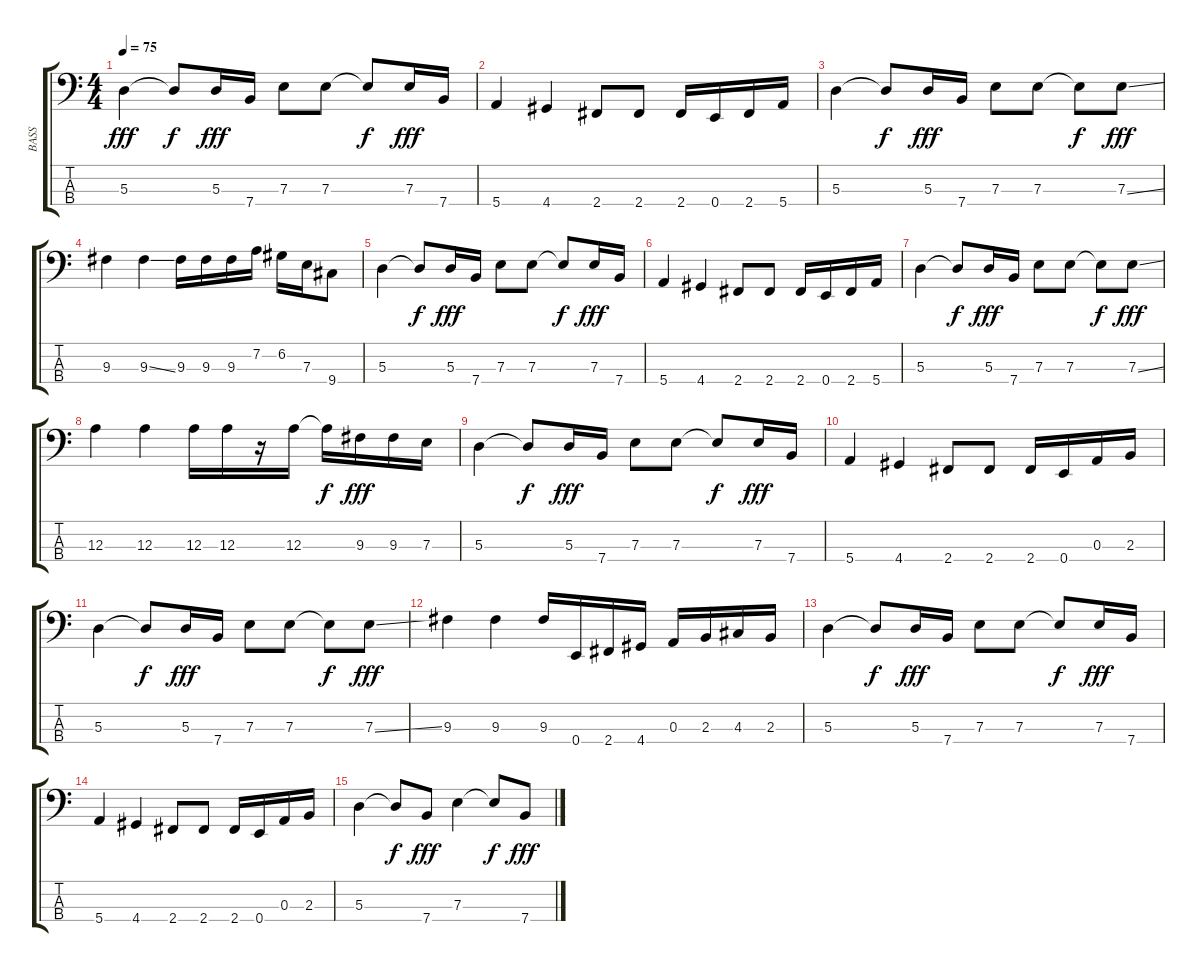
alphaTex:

\track ("BASS" "BASS") {instrument electricbasspick}
\staff {score tabs}
\tuning (G2 D2 A1 E1) {hide}
\ts (4 4)
\tempo 75
\clef f4
\ks c
5.3.4{dy fff} 5.3{t}.8{dy f} 5.3.16{dy fff} 7.4.16 7.3.8 7.3.8 7.3{t}.8{dy f} 7.3.16{dy fff} 7.4.16 |
5.4.4 4.4.4 2.4.8 2.4.8 2.4.16 0.4.16 2.4.16 5.4.16 |
5.3.4 5.3{t}.8{dy f} 5.3.16{dy fff} 7.4.16 7.3.8 7.3.8 7.3{t}.8{dy f} 7.3{ss}.8{dy fff} |
9.3.4 9.3{ss}.4 9.3.16 9.3.16 9.3.16 7.2.16 6.2.16 7.3.16 9.4.8 |
5.3.4 5.3{t}.8{dy f} 5.3.16{dy fff} 7.4.16 7.3.8 7.3.8 7.3{t}.8{dy f} 7.3.16{dy fff} 7.4.16 |
5.4.4 4.4.4 2.4.8 2.4.8 2.4.16 0.4.16 2.4.16 5.4.16 |
5.3.4 5.3{t}.8{dy f} 5.3.16{dy fff} 7.4.16 7.3.8 7.3.8 7.3{t}.8{dy f} 7.3{ss}.8{dy fff} |
12.3.4 12.3.4 12.3.16 12.3.16 r.16 12.3.16 12.3{t}.16{dy f} 9.3.16{dy fff} 9.3.16 7.3.16 |
5.3.4 5.3{t}.8{dy f} 5.3.16{dy fff} 7.4.16 7.3.8 7.3.8 7.3{t}.8{dy f} 7.3.16{dy fff} 7.4.16 |
5.4.4 4.4.4 2.4.8 2.4.8 2.4.16 0.4.16 0.3.16 2.3.16 |
5.3.4{volume 15} 5.3{t}.8{dy f volume 14} 5.3.16{dy fff} 7.4.16 7.3.8{volume 13} 7.3.8 7.3{t}.8{dy f volume 12} 7.3{ss}.8{dy fff} |
9.3.4{volume 11} 9.3.4{volume 10} 9.3.16{volume 9} 0.4.16 2.4.16 4.4.16 0.3.16{volume 8} 2.3.16 4.3.16 2.3.16 |
5.3.4{volume 7} 5.3{t}.8{dy f volume 6} 5.3.16{dy fff} 7.4.16 7.3.8{volume 5} 7.3.8 7.3{t}.8{dy f volume 4} 7.3.16{dy fff} 7.4.16 |
5.4.4{volume 3} 4.4.4{volume 2} 2.4.8{volume 1} 2.4.8 2.4.16{volume 0} 0.4.16 0.3.16 2.3.16 |
5.3.4 5.3{t}.8{dy f} 7.4.8{dy fff} 7.3.4 7.3{t}.8{dy f} 7.4.8{dy fff}
